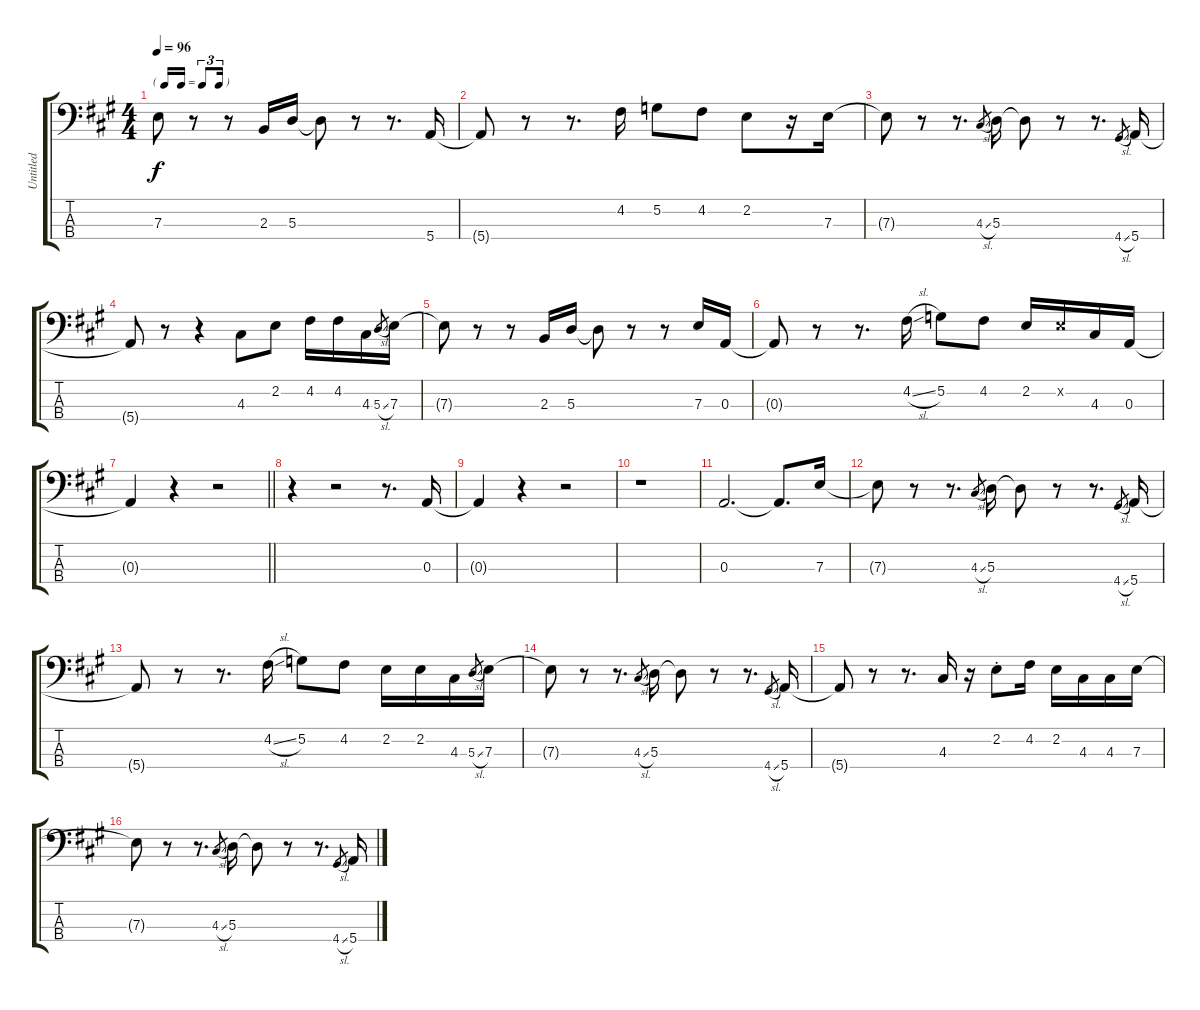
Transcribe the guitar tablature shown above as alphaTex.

\track ("Untitled" "Untitled") {instrument electricbasspick}
\staff {score tabs}
\tuning (G2 D2 A1 E1) {hide}
\ts (4 4)
\tf triplet16th
\tempo 96
\clef f4
\ks a
7.3{t}.8{dy f} r.8 r.8 2.3.16 5.3.16 5.3{t}.8 r.8 r.8{d} 5.4.16 |
5.4{t}.8 r.8 r.8{d} 4.2.16 5.2.8 4.2.8 2.2.8 r.16 7.3.16 |
7.3{t}.8 r.8 r.8{d} 4.3{sl}.8{gr} 5.3.16 5.3{t}.8 r.8 r.8{d} 4.4{sl}.8{gr} 5.4.16 |
5.4{t}.8 r.8 r.4 4.3.8 2.2.8 4.2.16 4.2.16 4.3.16 5.3{sl}.8{gr} 7.3.16 |
7.3{t}.8 r.8 r.8 2.3.16 5.3.16 5.3{t}.8 r.8 r.8 7.3.16 0.3.16 |
0.3{t}.8 r.8 r.8{d} 4.2{sl}.16 5.2.8 4.2.8 2.2.16 2.2{x}.16 4.3.16 0.3.16 |
\barLineRight lightlight
0.3{t}.4 r.4 r.2 |
r.4 r.2 r.8{d} 0.3.16 |
0.3{t}.4 r.4 r.2 |
r.1 |
0.3.2{d} 0.3{t}.8{d} 7.3.16 |
7.3{t}.8 r.8 r.8{d} 4.3{sl}.8{gr} 5.3.16 5.3{t}.8 r.8 r.8{d} 4.4{sl}.8{gr} 5.4.16 |
5.4{t}.8 r.8 r.8{d} 4.2{sl}.16 5.2.8 4.2.8 2.2.16 2.2.16 4.3.16 5.3{sl}.8{gr} 7.3.16 |
7.3{t}.8 r.8 r.8{d} 4.3{sl}.8{gr} 5.3.16 5.3{t}.8 r.8 r.8{d} 4.4{sl}.8{gr} 5.4.16 |
5.4{t}.8 r.8 r.8{d} 4.3.16 r.16 2.2{st}.8 4.2.16 2.2.16 4.3.16 4.3.16 7.3.16 |
7.3{t}.8 r.8 r.8{d} 4.3{sl}.8{gr} 5.3.16 5.3{t}.8 r.8 r.8{d} 4.4{sl}.8{gr} 5.4.16
